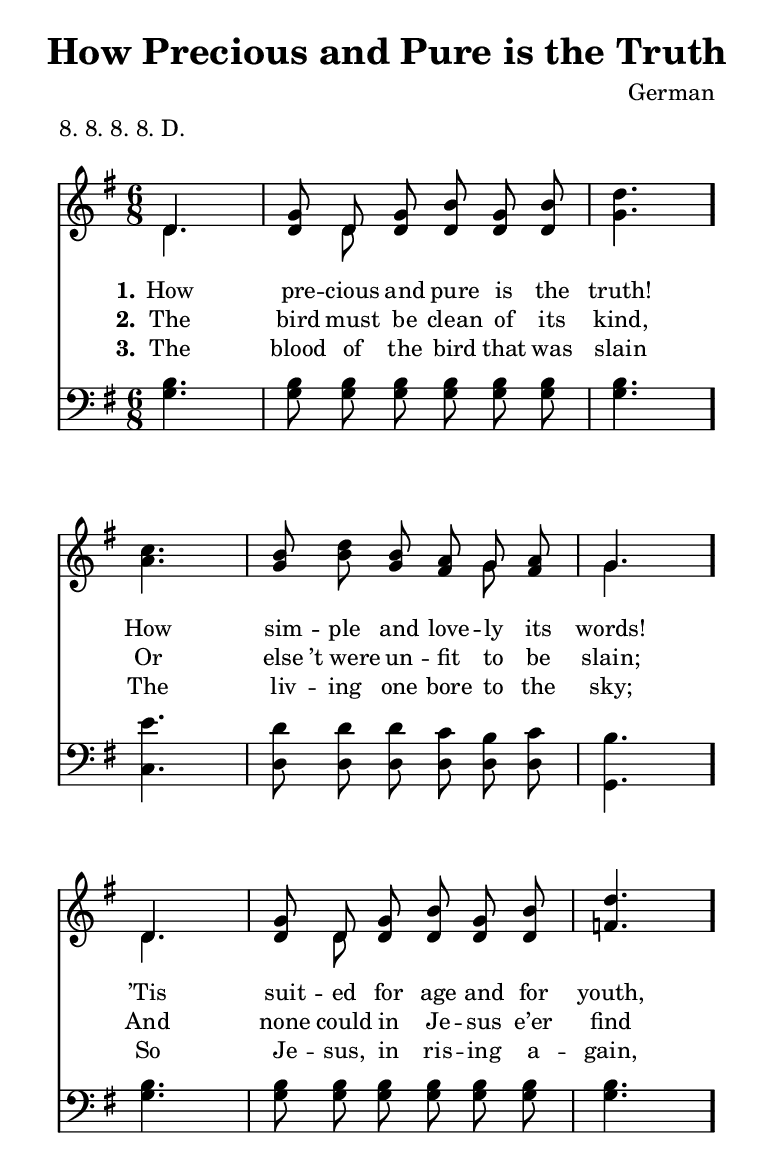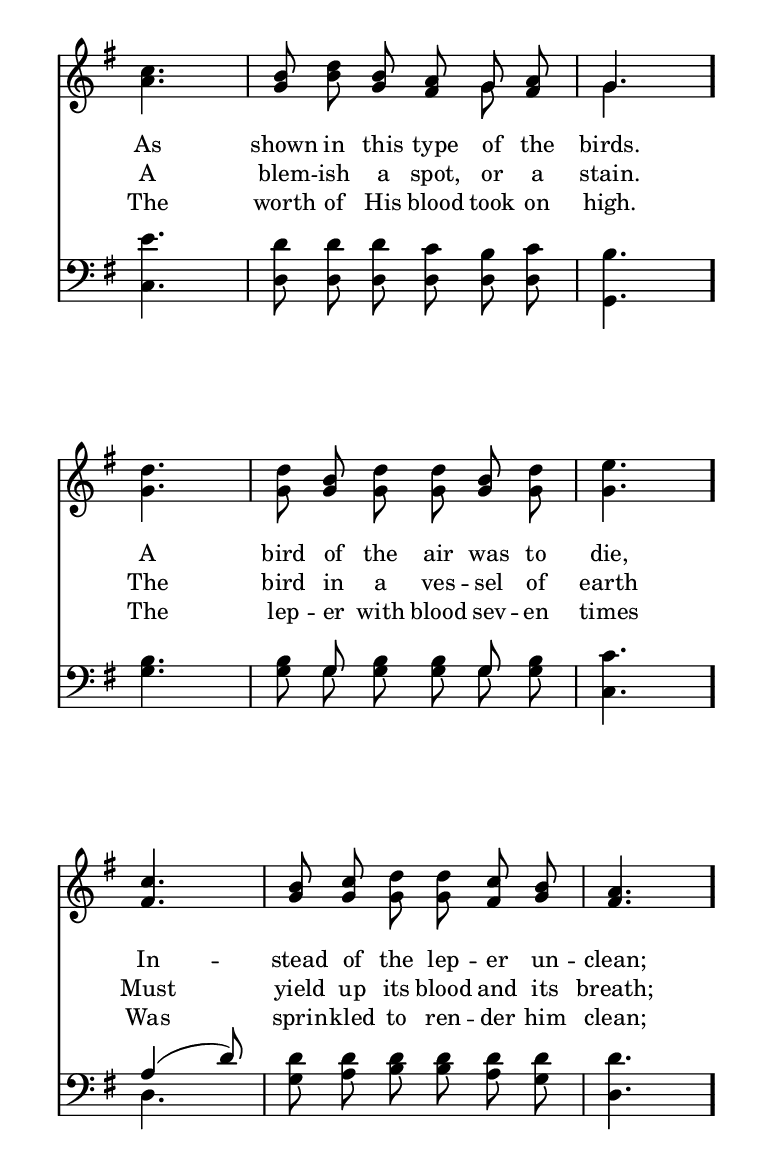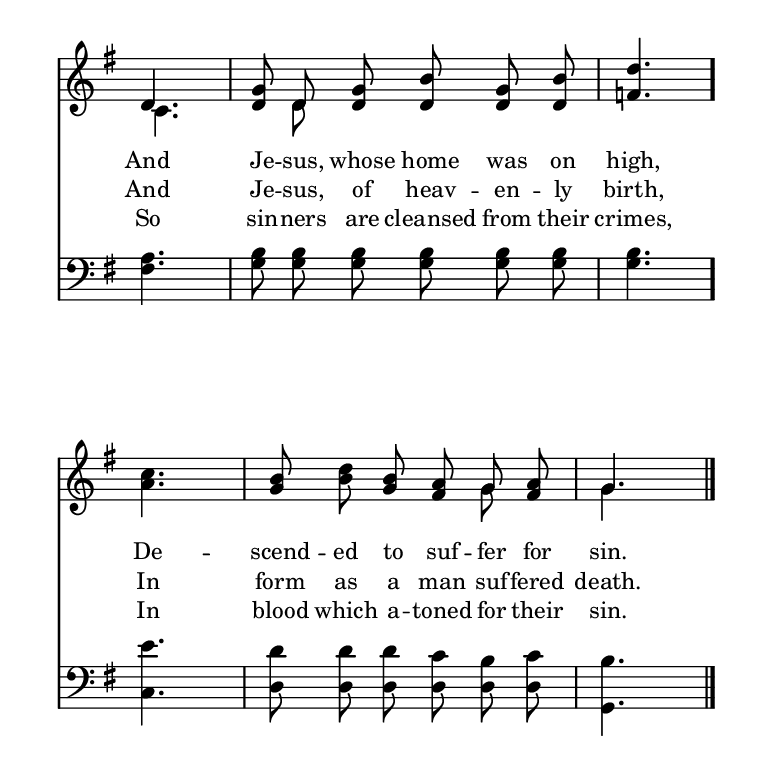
\include "common/global.ily"
\paper {
  \include "common/paper.ily"
  %ragged-bottom = ##t
  %ragged-last-bottom = ##t
  %systems-per-page = ##f
  %page-count = ##f
}

\header{
  %gospel
  hymnnumber = "18"
  title = "How Precious and Pure is the Truth"
  tunename = "De Fleury"
  meter = "8. 8. 8. 8. D."
  %poet = ""
  composer = "German"
  %copyright = ""
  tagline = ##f
}

% for fermata in MIDI
ta = { \tempo 4=70 }
tb = { \tempo 4=35 }

patternAA = { c4.     | c8 c8 c8 c8 c8 c8 | c4. } % All except line 6 tenor
patternAB = { c4( c8) | c8 c8 c8 c8 c8 c8 | c4. } % Line 6 tenor

global = {
  \include "common/overrides.ily"
  \override Staff.TimeSignature.style = #'numbered
  \time 6/8
  \override Score.MetronomeMark.transparent = ##t % hide all fermata changes too
  \ta
  \key g \major
  \partial 4.
  \autoBeamOff
}

notesSoprano = {
\global
\relative c' {

  \changePitch \patternAA { d  | g d g b g b | d }
  \changePitch \patternAA { c  | b d b a g a | g }
  \changePitch \patternAA { d  | g d g b g b | d }
  \changePitch \patternAA { c  | b d b a g a | g }

  \changePitch \patternAA { d' | d b d d b d | e }
  \changePitch \patternAA { c  | b c d d c b | a }
  \changePitch \patternAA { d, | g d g b g b | d }
  \changePitch \patternAA { c  | b d b a g a | g }

  \bar "|."

}
}

notesAlto = {
\global
\relative e' {

  \changePitch \patternAA { d   | d d d d d d     | g   }
  \changePitch \patternAA { a   | g b g fis g fis | g   }
  \changePitch \patternAA { d   | d d d d d d     | f   }
  \changePitch \patternAA { a   | g b g fis g fis | g   }

  \changePitch \patternAA { g   | g g g g g g     | g   }
  \changePitch \patternAA { fis | g g g g fis g   | fis }
  \changePitch \patternAA { c   | d d d d d d     | f   }
  \changePitch \patternAA { a   | g b g fis g fis | g   }

}
}

notesTenor = {
\global
\relative a {

  \changePitch \patternAA { b   | b b b b b b | b }
  \changePitch \patternAA { e   | d d d c b c | b }
  \changePitch \patternAA { b   | b b b b b b | b }
  \changePitch \patternAA { e   | d d d c b c | b }

  \changePitch \patternAA { b   | b g b b g b | c }
  \changePitch \patternAB { a d | d d d d d d | d }
  \changePitch \patternAA { a   | b b b b b b | b }
  \changePitch \patternAA { e   | d d d c b c | b }

}
}

notesBass = {
\global
\relative f {

  \changePitch \patternAA { g   | g g g g g g | g  }
  \changePitch \patternAA { c,  | d d d d d d | g, }
  \changePitch \patternAA { g'  | g g g g g g | g  }
  \changePitch \patternAA { c,  | d d d d d d | g, }

  \changePitch \patternAA { g'  | g g g g g g | c, }
  \changePitch \patternAA { d   | g a b b a g | d  }
  \changePitch \patternAA { fis | g g g g g g | g  }
  \changePitch \patternAA { c,  | d d d d d d | g,  }

}
}

wordsA = \lyricmode {
\set stanza = "1."

How pre -- cious and pure is the truth! \bar "."
How sim -- ple and love -- ly its words! \bar "." \break
’Tis suit -- ed for age and for youth, \bar "."
As shown in this type of the birds. \bar "." \break
A bird of the air was to die, \bar "."
In -- stead of the lep -- er un -- clean; \bar "." \break
And Je -- sus, whose home was on high, \bar "."
De -- scend -- ed to suf -- fer for sin. \bar "." \break

}

wordsB = \lyricmode {
\set stanza = "2."

The bird must be clean of its kind,
Or else ’t_were un -- fit to be slain;
And none could in Je -- sus e’er find
A blem -- ish a spot, or a stain.
The bird in a ves -- sel of earth
Must yield up its blood and its breath;
And Je -- sus, of heav -- en -- ly birth,
In form as a man suf -- fered death.

}

wordsC = \lyricmode {
\set stanza = "3."

The blood of the bird that was slain
The liv -- ing one bore to the sky;
So Je -- sus, in ris -- ing a -- gain,
The worth of His blood took on high.
The lep -- er with blood sev -- en times
Was sprin -- kled to ren -- der him clean;
So sin -- ners are cleansed from their crimes,
In blood which a -- toned for their sin.

}

\score {
  \context ChoirStaff <<
    \context Staff = upper <<
      \set Staff.autoBeaming = ##f
      \set ChoirStaff.systemStartDelimiter = #'SystemStartBar
      \set ChoirStaff.printPartCombineTexts = ##f
      \partcombine #'(2 . 9) \notesSoprano \notesAlto
      \context NullVoice = sopranos { \voiceOne << \notesSoprano >> }
      \context NullVoice = altos { \voiceTwo << \notesAlto >> }
      \context Lyrics = one   \lyricsto sopranos \wordsA
      \context Lyrics = two   \lyricsto sopranos \wordsB
      \context Lyrics = three \lyricsto sopranos \wordsC
      %\context Lyrics = four  \lyricsto sopranos \wordsD
      %\context Lyrics = five  \lyricsto sopranos \wordsE
    >>
    \context Staff = men <<
      \set Staff.autoBeaming = ##f
      \clef bass
      \set ChoirStaff.printPartCombineTexts = ##f
      \partcombine #'(2 . 9) \notesTenor \notesBass
      \context NullVoice = tenors { \voiceOne << \notesTenor >> }
      \context NullVoice = basses { \voiceTwo << \notesBass >> }
    >>
  >>
  \layout {
    \include "common/layout.ily"
  }
  \midi{
    \include "common/midi.ily"
  }
}

\version "2.19.49"  % necessary for upgrading to future LilyPond versions.

% vi:set et ts=2 sw=2 ai nocindent syntax=lilypond:
